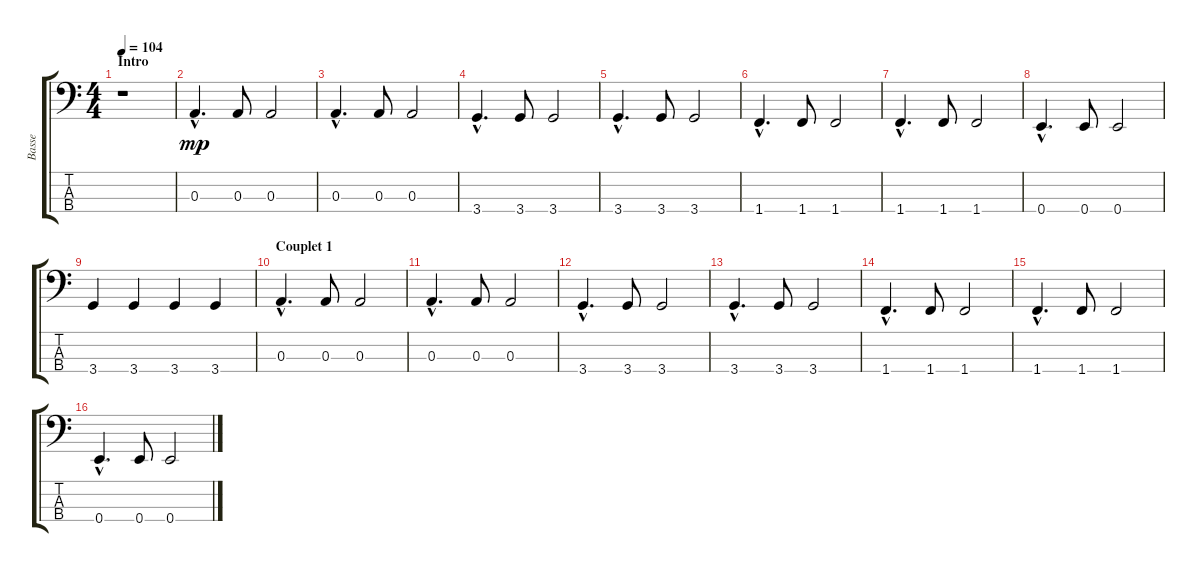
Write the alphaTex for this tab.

\track ("Basse" "Basse") {instrument electricbasspick}
\staff {score tabs}
\tuning (G2 D2 A1 E1) {hide}
\ts (4 4)
\section ("" "Intro")
\tempo 104
\clef f4
\ks c
r.1{dy mp instrument electricbasspick} |
0.3{hac}.4{d} 0.3.8 0.3.2 |
0.3{hac}.4{d} 0.3.8 0.3.2 |
3.4{hac}.4{d} 3.4.8 3.4.2 |
3.4{hac}.4{d} 3.4.8 3.4.2 |
1.4{hac}.4{d} 1.4.8 1.4.2 |
1.4{hac}.4{d} 1.4.8 1.4.2 |
0.4{hac}.4{d} 0.4.8 0.4.2 |
3.4.4 3.4.4 3.4.4 3.4.4 |
\section ("" "Couplet 1")
0.3{hac}.4{d} 0.3.8 0.3.2 |
0.3{hac}.4{d} 0.3.8 0.3.2 |
3.4{hac}.4{d} 3.4.8 3.4.2 |
3.4{hac}.4{d} 3.4.8 3.4.2 |
1.4{hac}.4{d} 1.4.8 1.4.2 |
1.4{hac}.4{d} 1.4.8 1.4.2 |
0.4{hac}.4{d} 0.4.8 0.4.2
